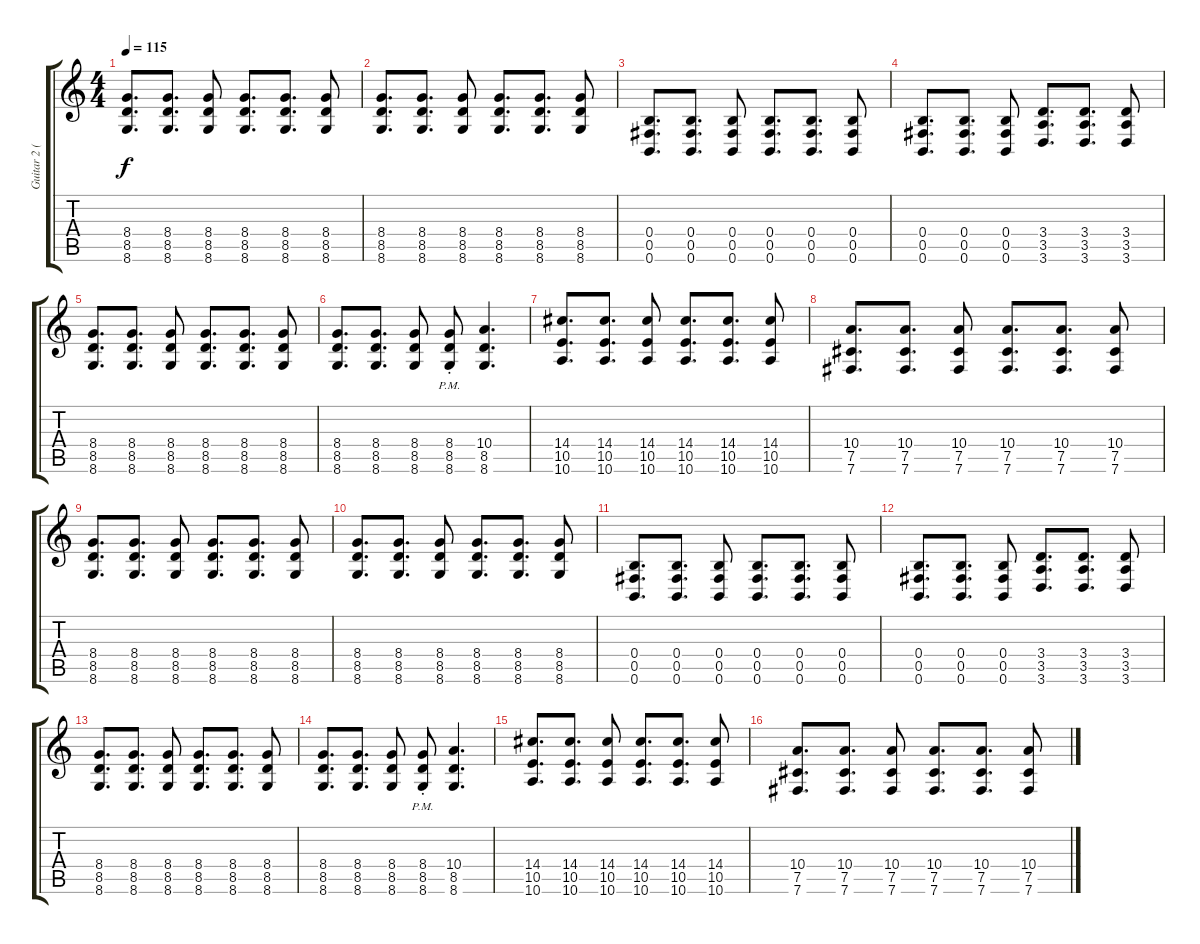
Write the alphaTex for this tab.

\track ("Guitar 2 (Mike)" "Guitar 2 (") {instrument distortionguitar}
\staff {score tabs}
\tuning (Db4 Ab3 E3 B2 Gb2 B1) {hide}
\ts (4 4)
\tempo 115
\clef g2
\ks c
(8.4 8.5 8.6).8{d dy f} (8.4 8.5 8.6).8{d} (8.4 8.5 8.6).8 (8.4 8.5 8.6).8{d} (8.4 8.5 8.6).8{d} (8.4 8.5 8.6).8 |
(8.4 8.5 8.6).8{d} (8.4 8.5 8.6).8{d} (8.4 8.5 8.6).8 (8.4 8.5 8.6).8{d} (8.4 8.5 8.6).8{d} (8.4 8.5 8.6).8 |
(0.4 0.5 0.6).8{d} (0.4 0.5 0.6).8{d} (0.4 0.5 0.6).8 (0.4 0.5 0.6).8{d} (0.4 0.5 0.6).8{d} (0.4 0.5 0.6).8 |
(0.4 0.5 0.6).8{d} (0.4 0.5 0.6).8{d} (0.4 0.5 0.6).8 (3.4 3.5 3.6).8{d} (3.4 3.5 3.6).8{d} (3.4 3.5 3.6).8 |
(8.4 8.5 8.6).8{d} (8.4 8.5 8.6).8{d} (8.4 8.5 8.6).8 (8.4 8.5 8.6).8{d} (8.4 8.5 8.6).8{d} (8.4 8.5 8.6).8 |
(8.4 8.5 8.6).8{d} (8.4 8.5 8.6).8{d} (8.4 8.5 8.6).8 (8.4{pm st} 8.5{pm st} 8.6{pm st}).8 (10.4 8.5 8.6).4{d} |
(14.4 10.5 10.6).8{d} (14.4 10.5 10.6).8{d} (14.4 10.5 10.6).8 (14.4 10.5 10.6).8{d} (14.4 10.5 10.6).8{d} (14.4 10.5 10.6).8 |
(10.4 7.5 7.6).8{d} (10.4 7.5 7.6).8{d} (10.4 7.5 7.6).8 (10.4 7.5 7.6).8{d} (10.4 7.5 7.6).8{d} (10.4 7.5 7.6).8 |
(8.4 8.5 8.6).8{d} (8.4 8.5 8.6).8{d} (8.4 8.5 8.6).8 (8.4 8.5 8.6).8{d} (8.4 8.5 8.6).8{d} (8.4 8.5 8.6).8 |
(8.4 8.5 8.6).8{d} (8.4 8.5 8.6).8{d} (8.4 8.5 8.6).8 (8.4 8.5 8.6).8{d} (8.4 8.5 8.6).8{d} (8.4 8.5 8.6).8 |
(0.4 0.5 0.6).8{d} (0.4 0.5 0.6).8{d} (0.4 0.5 0.6).8 (0.4 0.5 0.6).8{d} (0.4 0.5 0.6).8{d} (0.4 0.5 0.6).8 |
(0.4 0.5 0.6).8{d} (0.4 0.5 0.6).8{d} (0.4 0.5 0.6).8 (3.4 3.5 3.6).8{d} (3.4 3.5 3.6).8{d} (3.4 3.5 3.6).8 |
(8.4 8.5 8.6).8{d} (8.4 8.5 8.6).8{d} (8.4 8.5 8.6).8 (8.4 8.5 8.6).8{d} (8.4 8.5 8.6).8{d} (8.4 8.5 8.6).8 |
(8.4 8.5 8.6).8{d} (8.4 8.5 8.6).8{d} (8.4 8.5 8.6).8 (8.4{pm st} 8.5{pm st} 8.6{pm st}).8 (10.4 8.5 8.6).4{d} |
(14.4 10.5 10.6).8{d} (14.4 10.5 10.6).8{d} (14.4 10.5 10.6).8 (14.4 10.5 10.6).8{d} (14.4 10.5 10.6).8{d} (14.4 10.5 10.6).8 |
(10.4 7.5 7.6).8{d} (10.4 7.5 7.6).8{d} (10.4 7.5 7.6).8 (10.4 7.5 7.6).8{d} (10.4 7.5 7.6).8{d} (10.4 7.5 7.6).8
